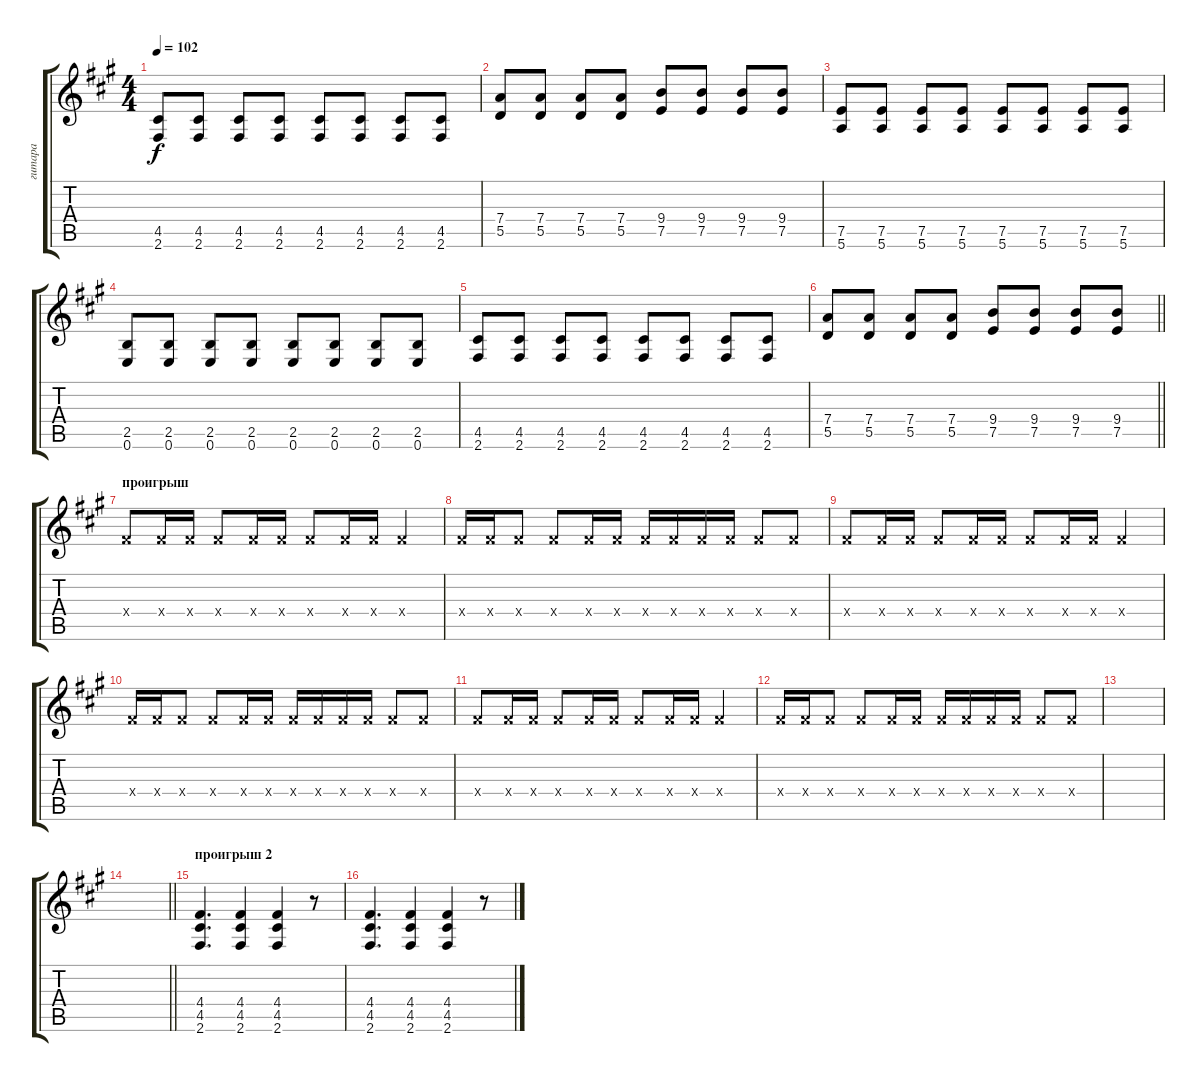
\track ("гитара" "гитара") {instrument distortionguitar}
\staff {score tabs}
\tuning (E4 B3 G3 D3 A2 E2) {hide}
\ts (4 4)
\tempo 102
\clef g2
\ks f#minor
(4.5 2.6).8{dy f} (4.5 2.6).8 (4.5 2.6).8 (4.5 2.6).8 (4.5 2.6).8 (4.5 2.6).8 (4.5 2.6).8 (4.5 2.6).8 |
(7.4 5.5).8 (7.4 5.5).8 (7.4 5.5).8 (7.4 5.5).8 (9.4 7.5).8 (9.4 7.5).8 (9.4 7.5).8 (9.4 7.5).8 |
(7.5 5.6).8 (7.5 5.6).8 (7.5 5.6).8 (7.5 5.6).8 (7.5 5.6).8 (7.5 5.6).8 (7.5 5.6).8 (7.5 5.6).8 |
(2.5 0.6).8 (2.5 0.6).8 (2.5 0.6).8 (2.5 0.6).8 (2.5 0.6).8 (2.5 0.6).8 (2.5 0.6).8 (2.5 0.6).8 |
(4.5 2.6).8 (4.5 2.6).8 (4.5 2.6).8 (4.5 2.6).8 (4.5 2.6).8 (4.5 2.6).8 (4.5 2.6).8 (4.5 2.6).8 |
\barLineRight lightlight
(7.4 5.5).8 (7.4 5.5).8 (7.4 5.5).8 (7.4 5.5).8 (9.4 7.5).8 (9.4 7.5).8 (9.4 7.5).8 (9.4 7.5).8 |
\section ("" "проигрыш")
4.4{x}.8 4.4{x}.16 4.4{x}.16 4.4{x}.8 4.4{x}.16 4.4{x}.16 4.4{x}.8 4.4{x}.16 4.4{x}.16 4.4{x}.4 |
4.4{x}.16 4.4{x}.16 4.4{x}.8 4.4{x}.8 4.4{x}.16 4.4{x}.16 4.4{x}.16 4.4{x}.16 4.4{x}.16 4.4{x}.16 4.4{x}.8 4.4{x}.8 |
4.4{x}.8 4.4{x}.16 4.4{x}.16 4.4{x}.8 4.4{x}.16 4.4{x}.16 4.4{x}.8 4.4{x}.16 4.4{x}.16 4.4{x}.4 |
4.4{x}.16 4.4{x}.16 4.4{x}.8 4.4{x}.8 4.4{x}.16 4.4{x}.16 4.4{x}.16 4.4{x}.16 4.4{x}.16 4.4{x}.16 4.4{x}.8 4.4{x}.8 |
4.4{x}.8 4.4{x}.16 4.4{x}.16 4.4{x}.8 4.4{x}.16 4.4{x}.16 4.4{x}.8 4.4{x}.16 4.4{x}.16 4.4{x}.4 |
4.4{x}.16 4.4{x}.16 4.4{x}.8 4.4{x}.8 4.4{x}.16 4.4{x}.16 4.4{x}.16 4.4{x}.16 4.4{x}.16 4.4{x}.16 4.4{x}.8 4.4{x}.8 |
|
\barLineRight lightlight
|
\section ("" "проигрыш 2")
(4.4 4.5 2.6).4{d} (4.4 4.5 2.6).4 (4.4 4.5 2.6).4 r.8 |
(4.4 4.5 2.6).4{d} (4.4 4.5 2.6).4 (4.4 4.5 2.6).4 r.8
